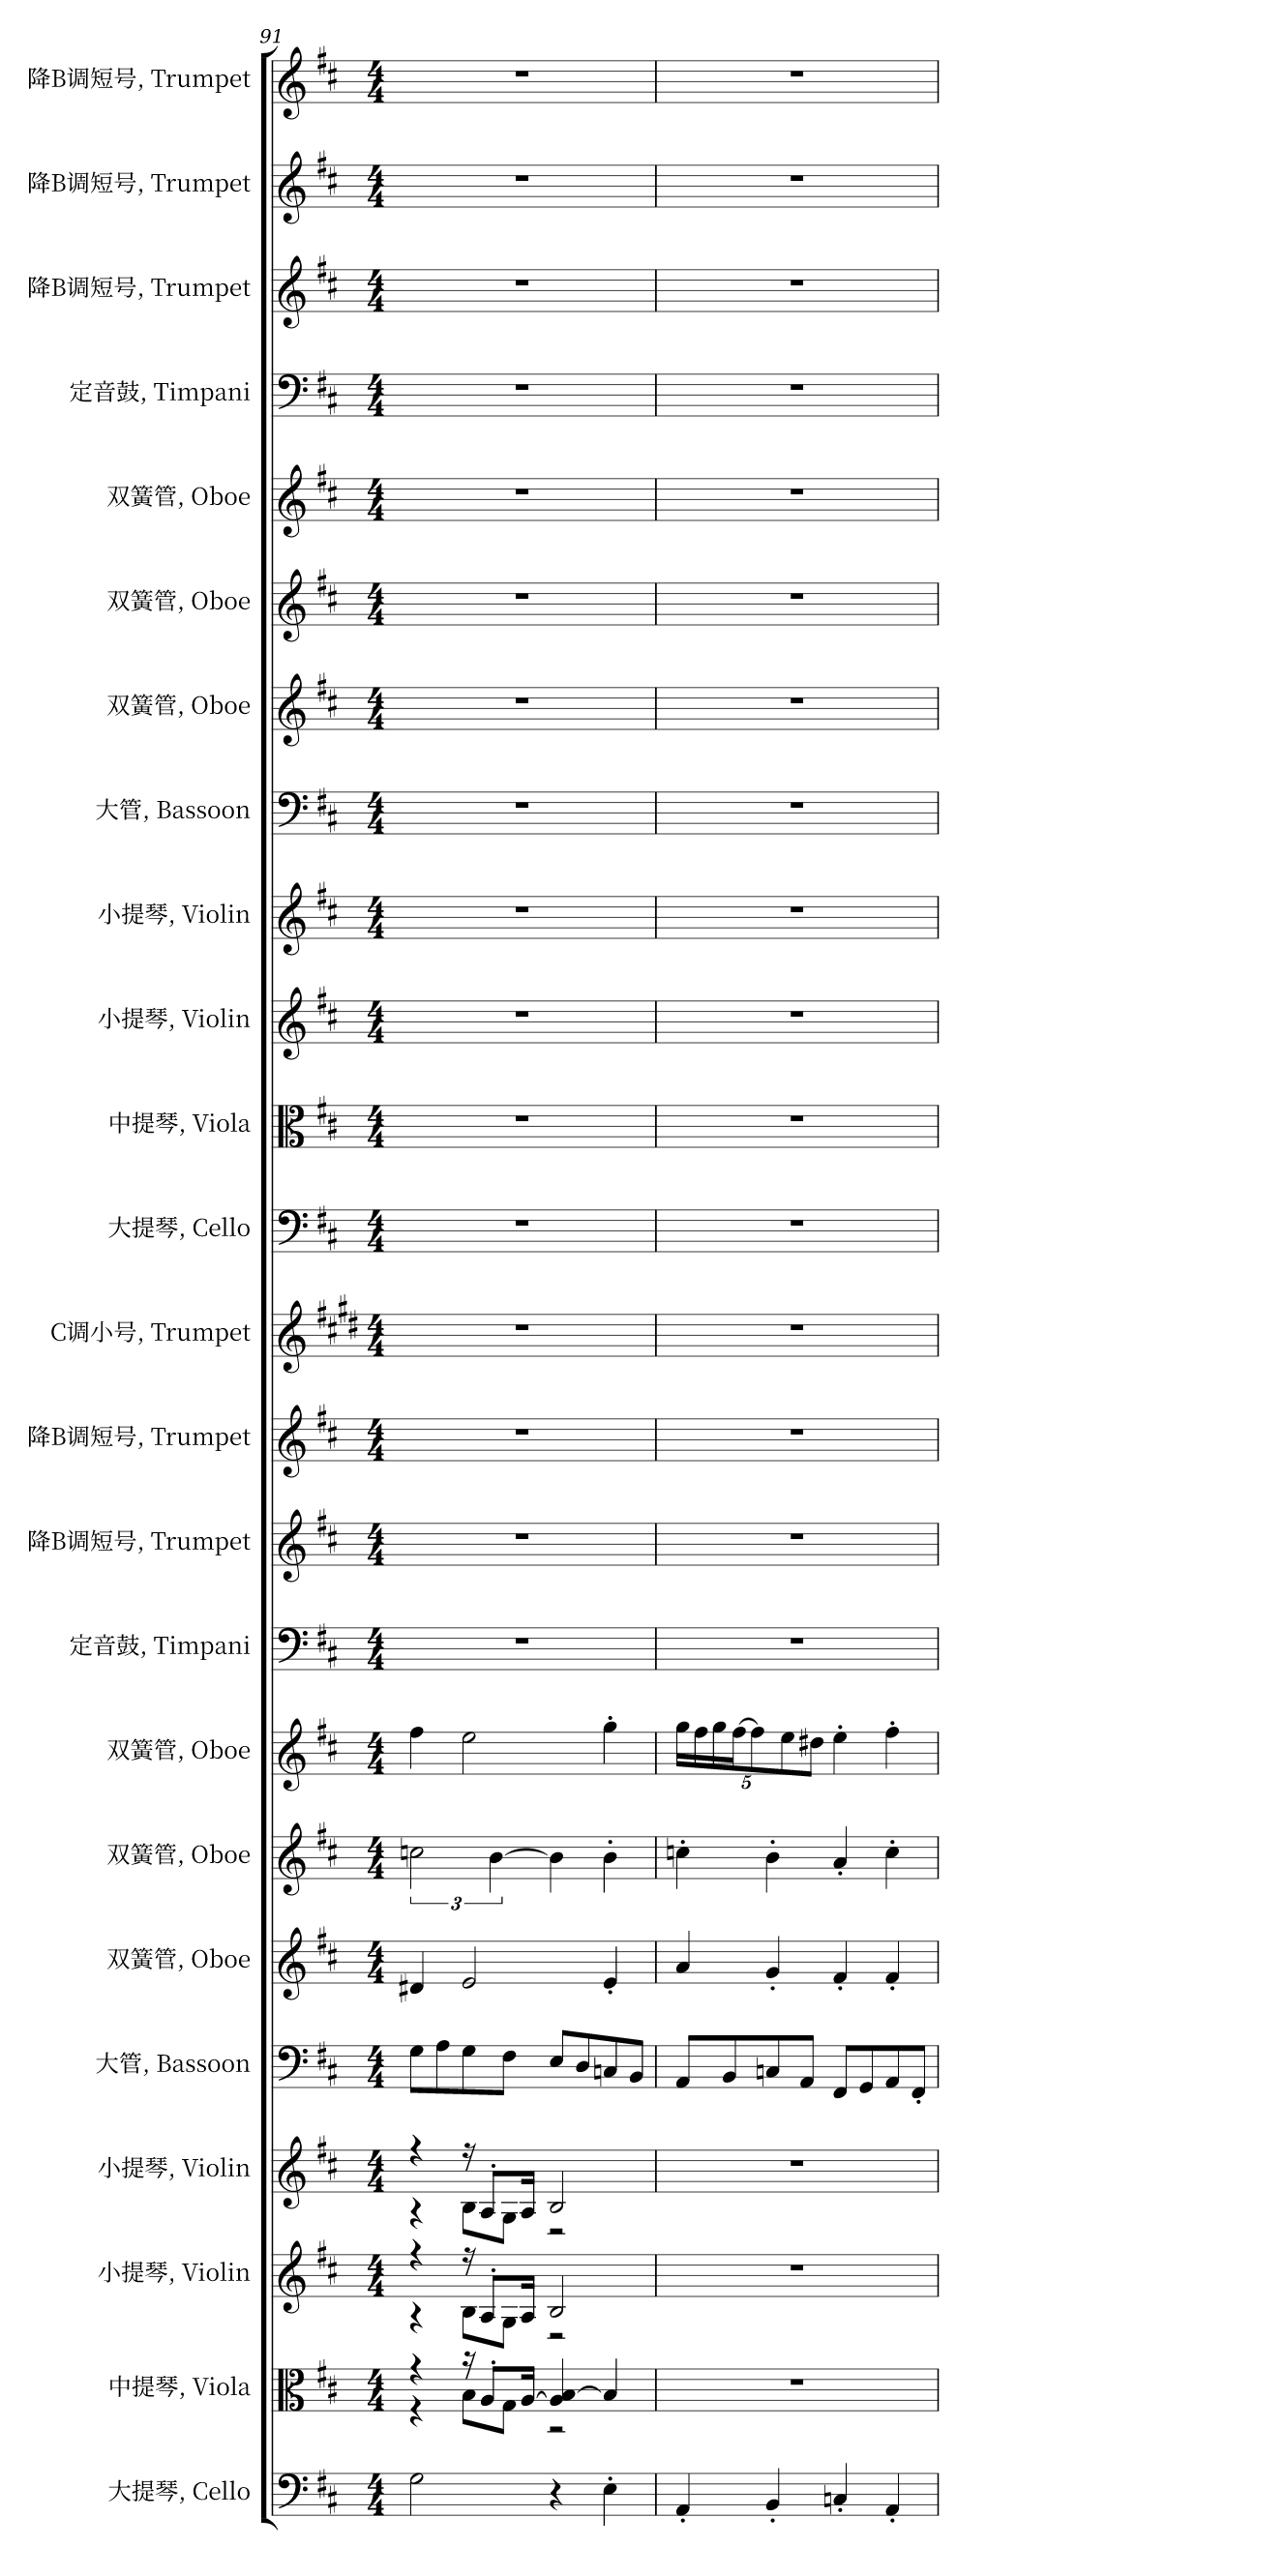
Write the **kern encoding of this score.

**kern	**kern	**kern	**kern	**kern	**kern	**kern	**kern	**kern	**kern	**kern	**kern	**kern	**kern	**kern	**kern	**kern	**kern	**kern	**kern	**kern	**kern	**kern	**kern
*part24	*part23	*part22	*part21	*part20	*part19	*part18	*part17	*part16	*part15	*part14	*part13	*part12	*part11	*part10	*part9	*part8	*part7	*part6	*part5	*part4	*part3	*part2	*part1
*staff24	*staff23	*staff22	*staff21	*staff20	*staff19	*staff18	*staff17	*staff16	*staff15	*staff14	*staff13	*staff12	*staff11	*staff10	*staff9	*staff8	*staff7	*staff6	*staff5	*staff4	*staff3	*staff2	*staff1
*I"大提琴, Cello	*I"中提琴, Viola	*I"小提琴, Violin	*I"小提琴, Violin	*I"大管, Bassoon	*I"双簧管, Oboe	*I"双簧管, Oboe	*I"双簧管, Oboe	*I"定音鼓, Timpani	*I"降B调短号, Trumpet	*I"降B调短号, Trumpet	*I"C调小号, Trumpet	*I"大提琴, Cello	*I"中提琴, Viola	*I"小提琴, Violin	*I"小提琴, Violin	*I"大管, Bassoon	*I"双簧管, Oboe	*I"双簧管, Oboe	*I"双簧管, Oboe	*I"定音鼓, Timpani	*I"降B调短号, Trumpet	*I"降B调短号, Trumpet	*I"降B调短号, Trumpet
*	*I'Vla.	*I'Vln.	*I'Vln.	*I'Bsn.	*I'Ob.	*I'Ob.	*I'Ob.	*I'Timp.	*	*	*I'C Tpt.	*	*I'Vla.	*I'Vln.	*I'Vln.	*I'Bsn.	*I'Ob.	*I'Ob.	*I'Ob.	*I'Timp.	*	*	*
*clefF4	*clefC3	*clefG2	*clefG2	*clefF4	*clefG2	*clefG2	*clefG2	*clefF4	*clefG2	*clefG2	*clefG2	*clefF4	*clefC3	*clefG2	*clefG2	*clefF4	*clefG2	*clefG2	*clefG2	*clefF4	*clefG2	*clefG2	*clefG2
*	*	*	*	*	*	*	*	*	*ITrd1c2	*ITrd1c2	*ITrd1c2	*	*	*	*	*	*	*	*	*	*ITrd1c2	*ITrd1c2	*ITrd1c2
*k[f#c#]	*k[f#c#]	*k[f#c#]	*k[f#c#]	*k[f#c#]	*k[f#c#]	*k[f#c#]	*k[f#c#]	*k[f#c#]	*k[]	*k[]	*k[f#c#]	*k[f#c#]	*k[f#c#]	*k[f#c#]	*k[f#c#]	*k[f#c#]	*k[f#c#]	*k[f#c#]	*k[f#c#]	*k[f#c#]	*k[]	*k[]	*k[]
*M4/4	*M4/4	*M4/4	*M4/4	*M4/4	*M4/4	*M4/4	*M4/4	*M4/4	*M4/4	*M4/4	*M4/4	*M4/4	*M4/4	*M4/4	*M4/4	*M4/4	*M4/4	*M4/4	*M4/4	*M4/4	*M4/4	*M4/4	*M4/4
=91	=91	=91	=91	=91	=91	=91	=91	=91	=91	=91	=91	=91	=91	=91	=91	=91	=91	=91	=91	=91	=91	=91	=91
*	*^	*^	*^	*	*	*	*	*	*	*	*	*	*	*	*	*	*	*	*	*	*	*	*
2G\	4r	4r	4r	4r	4r	4r	8G\L	4d#X/	3ccn\	4ff#\	1r	1r	1r	1r	1r	1r	1r	1r	1r	1r	1r	1r	1r	1r	1r	1r
.	.	.	.	.	.	.	8A\	.	.	.	.	.	.	.	.	.	.	.	.	.	.	.	.	.	.	.
.	16r	8B\L	16r	8B\L	16r	8B\L	8G\	2e/	.	2ee\	.	.	.	.	.	.	.	.	.	.	.	.	.	.	.	.
.	8A'/L	.	8A'/L	.	8A'/L	.	.	.	.	.	.	.	.	.	.	.	.	.	.	.	.	.	.	.	.	.
.	.	.	.	.	.	.	.	.	[6b\	.	.	.	.	.	.	.	.	.	.	.	.	.	.	.	.	.
.	.	8G\J	.	8G\J	.	8G\J	8F#\J	.	.	.	.	.	.	.	.	.	.	.	.	.	.	.	.	.	.	.
.	[16A/Jk	.	16A/Jk	.	16A/Jk	.	.	.	.	.	.	.	.	.	.	.	.	.	.	.	.	.	.	.	.	.
4r	4A/] [4B/	2r	2B/	2r	2B/	2r	8E/L	.	4b\]	.	.	.	.	.	.	.	.	.	.	.	.	.	.	.	.	.
.	.	.	.	.	.	.	8D/	.	.	.	.	.	.	.	.	.	.	.	.	.	.	.	.	.	.	.
4E'\	4B/]	.	.	.	.	.	8Cn/	4e'/	4b'\	4gg'\	.	.	.	.	.	.	.	.	.	.	.	.	.	.	.	.
.	.	.	.	.	.	.	8BB/J	.	.	.	.	.	.	.	.	.	.	.	.	.	.	.	.	.	.	.
*	*v	*v	*	*	*v	*v	*	*	*	*	*	*	*	*	*	*	*	*	*	*	*	*	*	*	*	*
*	*	*v	*v	*	*	*	*	*	*	*	*	*	*	*	*	*	*	*	*	*	*	*	*	*
=92	=92	=92	=92	=92	=92	=92	=92	=92	=92	=92	=92	=92	=92	=92	=92	=92	=92	=92	=92	=92	=92	=92	=92
*	*	*	*	*	*	*	*Xbrackettup	*	*	*	*	*	*	*	*	*	*	*	*	*	*	*	*
4AA'/	1r	1r	1r	8AA/L	4a/	4ccn'\	20gg\LL	1r	1r	1r	1r	1r	1r	1r	1r	1r	1r	1r	1r	1r	1r	1r	1r
.	.	.	.	.	.	.	20ff#\	.	.	.	.	.	.	.	.	.	.	.	.	.	.	.	.
.	.	.	.	.	.	.	20gg\	.	.	.	.	.	.	.	.	.	.	.	.	.	.	.	.
.	.	.	.	8BB/	.	.	.	.	.	.	.	.	.	.	.	.	.	.	.	.	.	.	.
.	.	.	.	.	.	.	[20ff#\J	.	.	.	.	.	.	.	.	.	.	.	.	.	.	.	.
.	.	.	.	.	.	.	10ff#\]	.	.	.	.	.	.	.	.	.	.	.	.	.	.	.	.
4BB'/	.	.	.	8Cn/	4g'/	4b'\	.	.	.	.	.	.	.	.	.	.	.	.	.	.	.	.	.
.	.	.	.	.	.	.	10ee\	.	.	.	.	.	.	.	.	.	.	.	.	.	.	.	.
.	.	.	.	8AA/J	.	.	.	.	.	.	.	.	.	.	.	.	.	.	.	.	.	.	.
.	.	.	.	.	.	.	10dd#X\J	.	.	.	.	.	.	.	.	.	.	.	.	.	.	.	.
4Cn'/	.	.	.	8FF#/L	4f#'/	4a'/	4ee'\	.	.	.	.	.	.	.	.	.	.	.	.	.	.	.	.
.	.	.	.	8GG/	.	.	.	.	.	.	.	.	.	.	.	.	.	.	.	.	.	.	.
4AA'/	.	.	.	8AA/	4f#'/	4cc'\	4ff#'\	.	.	.	.	.	.	.	.	.	.	.	.	.	.	.	.
.	.	.	.	8FF#'/J	.	.	.	.	.	.	.	.	.	.	.	.	.	.	.	.	.	.	.
=	=	=	=	=	=	=	=	=	=	=	=	=	=	=	=	=	=	=	=	=	=	=	=
*-	*-	*-	*-	*-	*-	*-	*-	*-	*-	*-	*-	*-	*-	*-	*-	*-	*-	*-	*-	*-	*-	*-	*-
